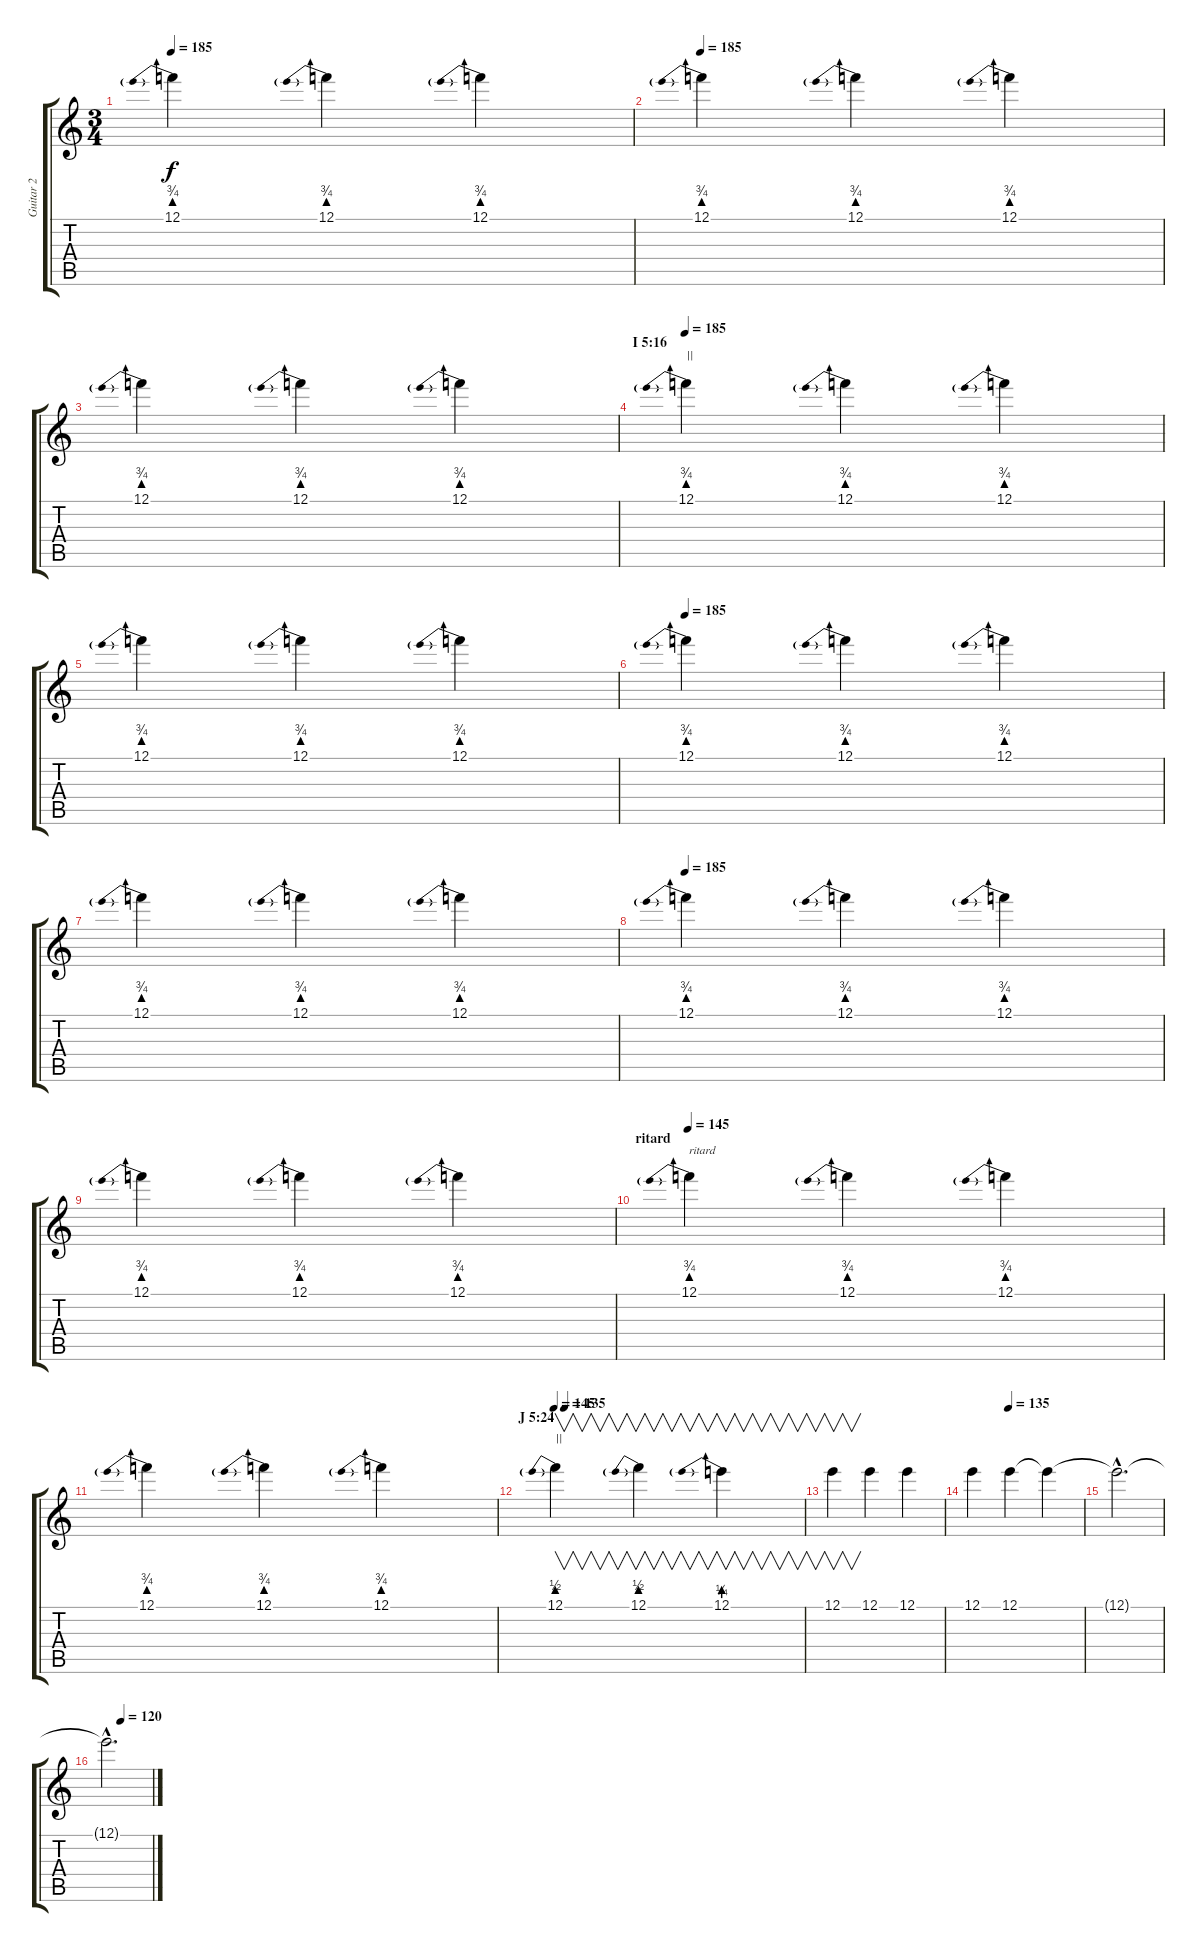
\track ("Guitar 2" "Guitar 2") {instrument overdrivenguitar}
\staff {score tabs}
\tuning (E4 B3 G3 D3 A2 E2) {hide}
\ts (3 4)
\tempo 185
\clef g2
\ks c
12.1{be (prebend 0 3 60 3)}.4{dy f} 12.1{be (prebend 0 3 60 3)}.4 12.1{be (prebend 0 3 60 3)}.4 |
\tempo 185
12.1{be (prebend 0 3 60 3)}.4 12.1{be (prebend 0 3 60 3)}.4 12.1{be (prebend 0 3 60 3)}.4 |
12.1{be (prebend 0 3 60 3)}.4 12.1{be (prebend 0 3 60 3)}.4 12.1{be (prebend 0 3 60 3)}.4 |
\section ("" "I 5:16")
\tempo 185
12.1{be (prebend 0 3 60 3)}.4{txt "||"} 12.1{be (prebend 0 3 60 3)}.4 12.1{be (prebend 0 3 60 3)}.4 |
12.1{be (prebend 0 3 60 3)}.4 12.1{be (prebend 0 3 60 3)}.4 12.1{be (prebend 0 3 60 3)}.4 |
\tempo 185
12.1{be (prebend 0 3 60 3)}.4 12.1{be (prebend 0 3 60 3)}.4 12.1{be (prebend 0 3 60 3)}.4 |
12.1{be (prebend 0 3 60 3)}.4 12.1{be (prebend 0 3 60 3)}.4 12.1{be (prebend 0 3 60 3)}.4 |
\tempo 185
12.1{be (prebend 0 3 60 3)}.4 12.1{be (prebend 0 3 60 3)}.4 12.1{be (prebend 0 3 60 3)}.4 |
12.1{be (prebend 0 3 60 3)}.4 12.1{be (prebend 0 3 60 3)}.4 12.1{be (prebend 0 3 60 3)}.4 |
\section ("" "ritard")
\tempo 145
12.1{be (prebend 0 3 60 3)}.4{txt "ritard"} 12.1{be (prebend 0 3 60 3)}.4 12.1{be (prebend 0 3 60 3)}.4 |
12.1{be (prebend 0 3 60 3)}.4 12.1{be (prebend 0 3 60 3)}.4 12.1{be (prebend 0 3 60 3)}.4 |
\section ("" "J 5:24")
\tempo 145
\tempo (135 0.041666666666666664)
12.1{be (prebend 0 2 60 2)}.4{v txt "||"} 12.1{be (prebend 0 2 60 2)}.4{v} 12.1{be (prebend 0 1 60 1)}.4{v} |
12.1.4{v} 12.1.4 12.1.4 |
\tempo (135 0.3333333333333333)
12.1.4 12.1.4 12.1{t}.4 |
12.1{hac t}.2{d} |
\tempo (120 0.3333333333333333)
12.1{hac t}.2{d}
